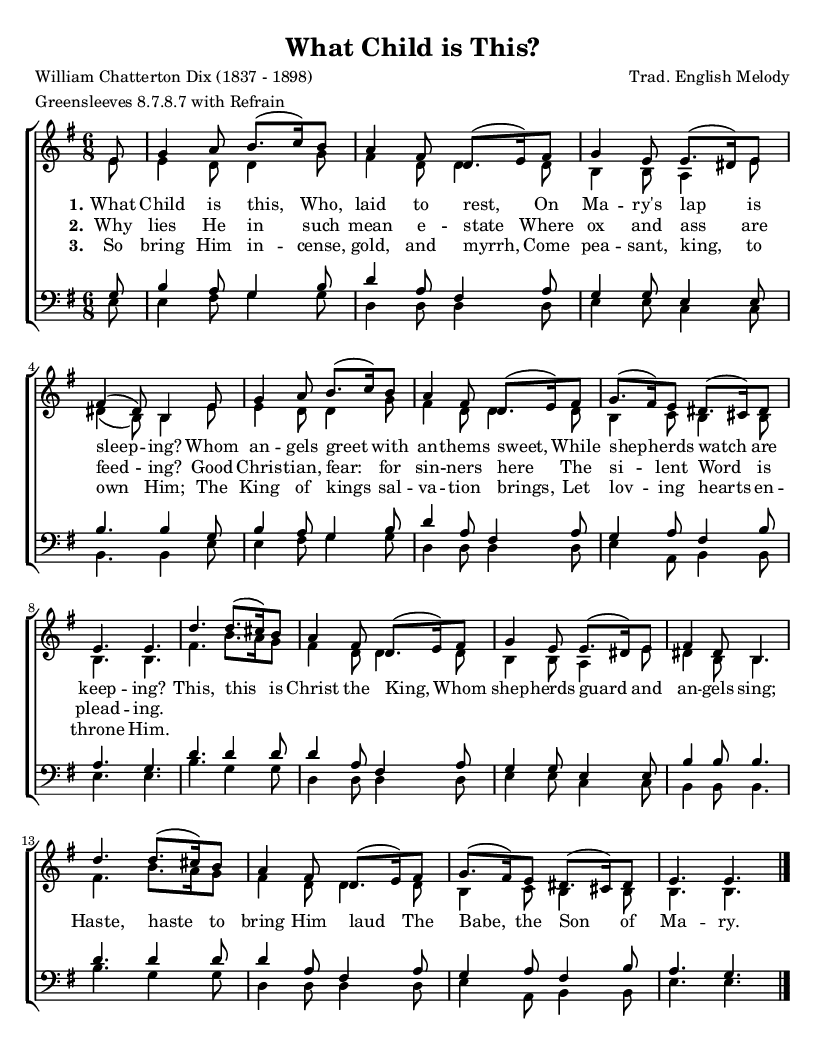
% Created on Tue Dec 01 22:21:31 EST 2009
\version "2.14.2"

\header {
  title = "What Child is This?"
  %subtitle = "Greensleeves"
  poet = "William Chatterton Dix (1837 - 1898)"
  composer = "Trad. English Melody"
  meter = "Greensleeves 8.7.8.7 with Refrain"
  %instrument = "SATB Choral"
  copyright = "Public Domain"
  index_as = "Greensleeves"
}

\include "header.ly"

global = {
  \preamble
  \time 6/8
  \key e \minor
  \partial 8
}

verseI= \lyricmode {
  \set stanza = "1."
  What Child is this, Who, laid to rest,
  On Ma -- ry's lap is sleep -- ing?
  Whom an -- gels greet with an -- thems sweet,
  While shep -- herds watch are keep -- ing?
                                %refrain
  This, this is Christ the King,
  Whom shep -- herds guard and an -- gels sing;
  Haste, haste to bring Him laud
  The Babe, the Son of Ma -- ry.
}

verseII= \lyricmode {
  \set stanza = "2."
  Why lies He in such mean e -- state
  Where ox and ass are feed -- ing?
  Good Chris -- tian, fear: for sin -- ners here
  The si -- lent Word is plead -- ing.
}

verseIII= \lyricmode {
  \set stanza = "3."
  So bring Him in -- cense, gold, and myrrh,
  Come pea -- sant, king, to own Him;
  The King of kings sal -- va -- tion brings,
  Let lov -- ing hearts en -- throne Him.
}

sop = \context Voice = "sop" {
  \voiceOne
  \relative c' {
  e8 |
  g4 a8 b8.( c16) b8
  a4 fis8 d8.( e16) fis8
  g4 e8 e8.( dis16) e8
  fis4( dis8) b4 e8
  g4 a8 b8.( c16) b8
  a4 fis8 d8.( e16) fis8
  g8.( fis16) e8 dis8.( cis16) dis8
  e4. e
                                %Refrain
  d' d8.( cis16) b8
  a4 fis8 d8.( e16) fis8
  g4 e8 e8.( dis16) e8
  fis4 dis8 b4.
  d' d8.( cis16) b8
  a4 fis8 d8.( e16) fis8
  g8.( fis16) e8 dis8.( cis16) dis8
  e4. e \bar "|."
}}

alto = \context Voice = "alto" {
  \voiceTwo
  \relative c' {
  e8 |
  e4 d8 d4 g8
  fis4 d8 d4 d8
  b4 b8 a4 e'8
  dis4( b8) b4 e8
  e4 d8 d4 g8
  fis4 d8 d4 d8
  b4 c8 b4 b8
  b4. b
                                %Refrain
  fis' b8. a16 g8
  fis4 d8 d4 d8
  b4 b8 a4 e'8
  dis4 b8 b4.
  fis'4. b8. a16 g8
  fis4 d8 d4 d8
  b4 c8 b4 b8
  b4. b
}}

tenor = \context Voice = "tenor" {
  \voiceOne
  \relative c' {
  g8 |
  b4 a8 g4 b8
  d4 a8 fis4 a8
  g4 g8 e4 e8
  b'4. b4 g8
  b4 a8 g4 b8
  d4 a8 fis4 a8
  g4 a8 fis4 b8 a4.g
                                %Refrain
  d' d4 d8
  d4 a8 fis4 a8
  g4 g8 e4 e8
  b'4 b8 b4.
  d d4 d8
  d4 a8 fis4 a8
  g4 a8 fis4 b8 a4. g
  }
}

bass = \context Voice = "bass" {
  \voiceTwo
  \relative c {
  e8 |
  e4 fis8 g4 g8
  d4 d8 d4 d8
  e4 e8 c4 c8
  b4. b4 e8
  e4 fis8 g4 g8
  d4 d8 d4 d8
  e4 a,8 b4 b8
  e4. e
                                %Refrain
  b'4. g4 g8
  d4 d8 d4 d8
  e4 e8 c4 c8
  b4 b8 b4.
  b' g4 g8
  d4 d8 d4 d8
  e4 a,8 b4 b8
  e4. e
  }
}

\score {
  \context ChoirStaff <<
    \unset ChoirStaff.melismaBusyProperties
    \context Staff ="upper"  { \clef "G" <<
      \global
      \sop
      \alto
    >>}

    \lyricsto "sop" \context Lyrics = "stanza-1" {
      \set stanza = "1."
      \verseI }
    \lyricsto "sop" \context Lyrics = "stanza-2" {
      \set stanza = "2."
      \verseII }
    \lyricsto "sop" \context Lyrics = "stanza-3" {
      \set stanza = "3."
      \verseIII }
    \context Staff = "lower"  { \clef "F"<<
      \global
      \tenor
      \bass
    >>}
  >>
}
